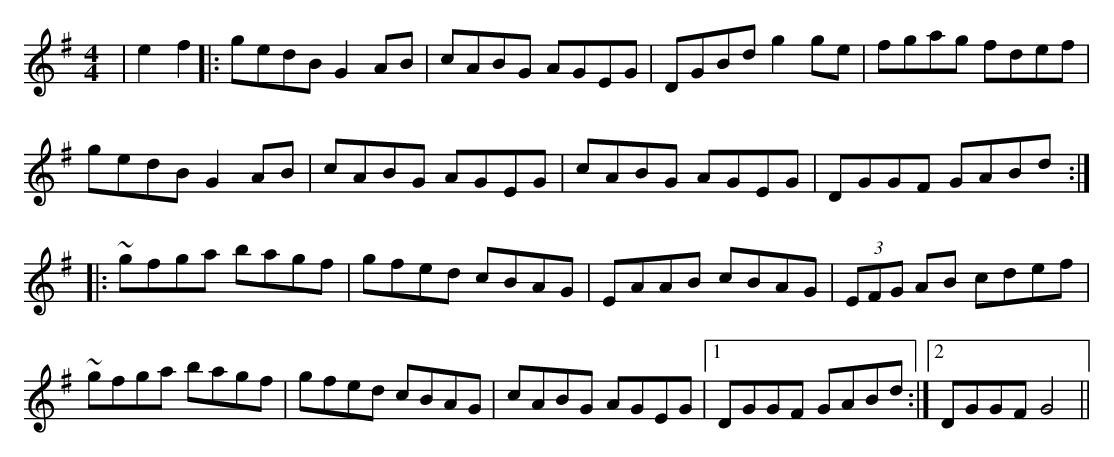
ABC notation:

X:1
M:4/4
K:G
|e2f2|:gedB G2AB|cABG AGEG|DGBd g2ge|fgag fdef|
gedB G2AB|cABG AGEG|cABG AGEG|DGGF GABd:|
|:~gfga bagf|gfed cBAG|EAAB cBAG|(3EFG AB cdef|
~gfga bagf|gfed cBAG|cABG AGEG|1 DGGF GABd:|2 DGGF G4||
